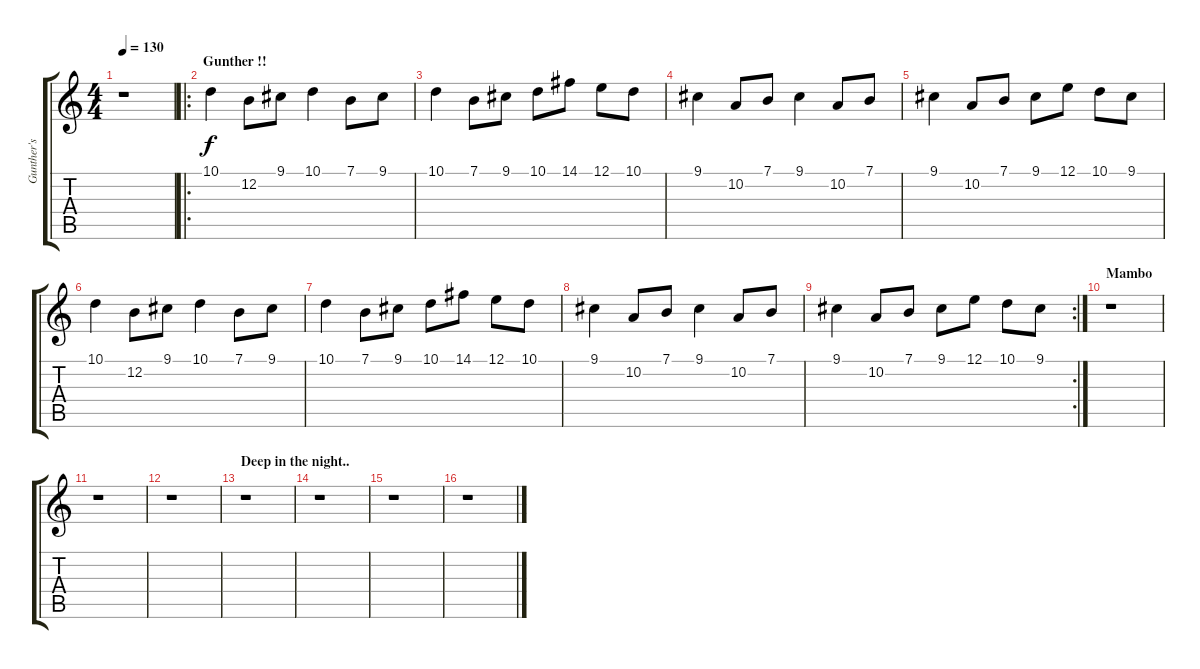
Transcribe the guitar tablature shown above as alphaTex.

\track ("Gunther's Girls" "Gunther's ") {instrument englishhorn}
\staff {score tabs}
\tuning (E4 B3 G3 D3 A2 E2) {hide}
\ts (4 4)
\tempo 130
\clef g2
\ks c
r.1{dy f} |
\ro
\section ("" "Gunther !!")
10.1.4 12.2.8 9.1.8 10.1.4 7.1.8 9.1.8 |
10.1.4 7.1.8 9.1.8 10.1.8 14.1.8 12.1.8 10.1.8 |
9.1.4 10.2.8 7.1.8 9.1.4 10.2.8 7.1.8 |
9.1.4 10.2.8 7.1.8 9.1.8 12.1.8 10.1.8 9.1.8 |
10.1.4 12.2.8 9.1.8 10.1.4 7.1.8 9.1.8 |
10.1.4 7.1.8 9.1.8 10.1.8 14.1.8 12.1.8 10.1.8 |
9.1.4 10.2.8 7.1.8 9.1.4 10.2.8 7.1.8 |
\rc 2
9.1.4 10.2.8 7.1.8 9.1.8 12.1.8 10.1.8 9.1.8 |
\section ("" "Mambo")
r.1 |
r.1 |
r.1 |
\section ("" "Deep in the night..")
r.1 |
r.1 |
r.1 |
r.1
